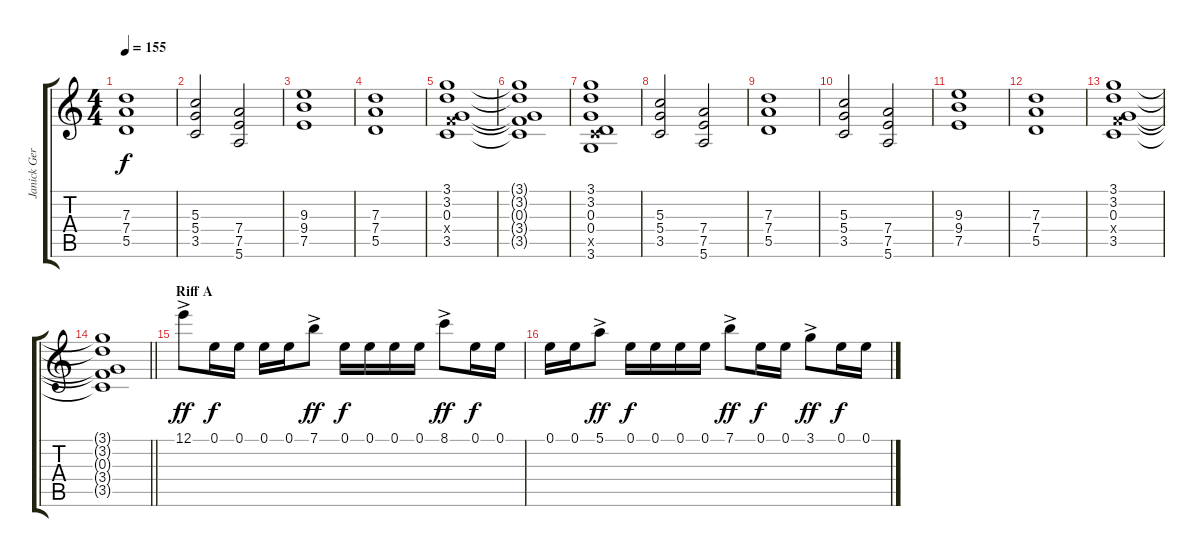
\track ("Janick Gers" "Janick Ger") {instrument overdrivenguitar}
\staff {score tabs}
\tuning (E4 B3 G3 D3 A2 E2) {hide}
\ts (4 4)
\tempo 155
\clef g2
\ks c
(7.3 7.4 5.5).1{dy f} |
(5.3 5.4 3.5).2 (7.4 7.5 5.6).2 |
(9.3 9.4 7.5).1 |
(7.3 7.4 5.5).1 |
(3.1 3.2 0.3 3.4{x} 3.5).1 |
(3.1{t} 3.2{t} 0.3{t} 3.4{t} 3.5{t}).1 |
(3.1 3.2 0.3 0.4 3.5{x} 3.6).1 |
(5.3 5.4 3.5).2 (7.4 7.5 5.6).2 |
(7.3 7.4 5.5).1 |
(5.3 5.4 3.5).2 (7.4 7.5 5.6).2 |
(9.3 9.4 7.5).1 |
(7.3 7.4 5.5).1 |
(3.1 3.2 0.3 3.4{x} 3.5).1 |
\barLineRight lightlight
(3.1{t} 3.2{t} 0.3{t} 3.4{t} 3.5{t}).1 |
\section ("" "Riff A")
12.1{ac}.8{dy ff} 0.1.16{dy f} 0.1.16 0.1.16 0.1.16 7.1{ac}.8{dy ff} 0.1.16{dy f} 0.1.16 0.1.16 0.1.16 8.1{ac}.8{dy ff} 0.1.16{dy f} 0.1.16 |
0.1.16 0.1.16 5.1{ac}.8{dy ff} 0.1.16{dy f} 0.1.16 0.1.16 0.1.16 7.1{ac}.8{dy ff} 0.1.16{dy f} 0.1.16 3.1{ac}.8{dy ff} 0.1.16{dy f} 0.1.16
